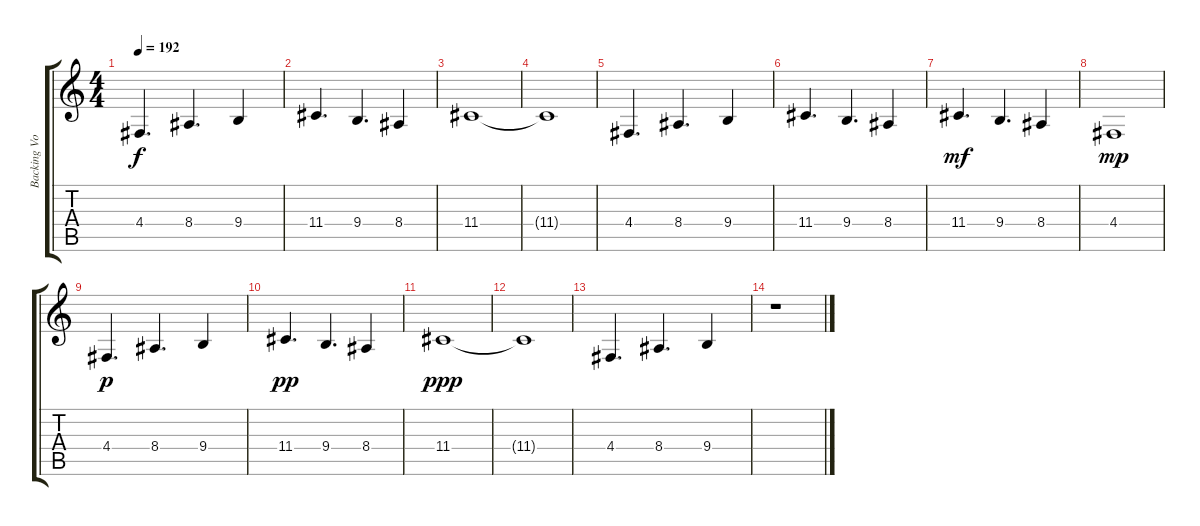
\track ("Backing Vocal" "Backing Vo") {instrument stringensemble1}
\staff {score tabs}
\tuning (E4 B3 G3 D3 A2 E2) {hide}
\ts (4 4)
\tempo 192
\clef g2
\ks c
4.4.4{d dy f} 8.4.4{d} 9.4.4 |
11.4.4{d} 9.4.4{d} 8.4.4 |
11.4.1 |
11.4{t}.1 |
4.4.4{d} 8.4.4{d} 9.4.4 |
11.4.4{d} 9.4.4{d} 8.4.4 |
11.4.4{d dy mf} 9.4.4{d} 8.4.4 |
4.4.1{dy mp} |
4.4.4{d dy p} 8.4.4{d} 9.4.4 |
11.4.4{d dy pp} 9.4.4{d} 8.4.4 |
11.4.1{dy ppp} |
11.4{t}.1 |
4.4.4{d} 8.4.4{d} 9.4.4 |
r.1
